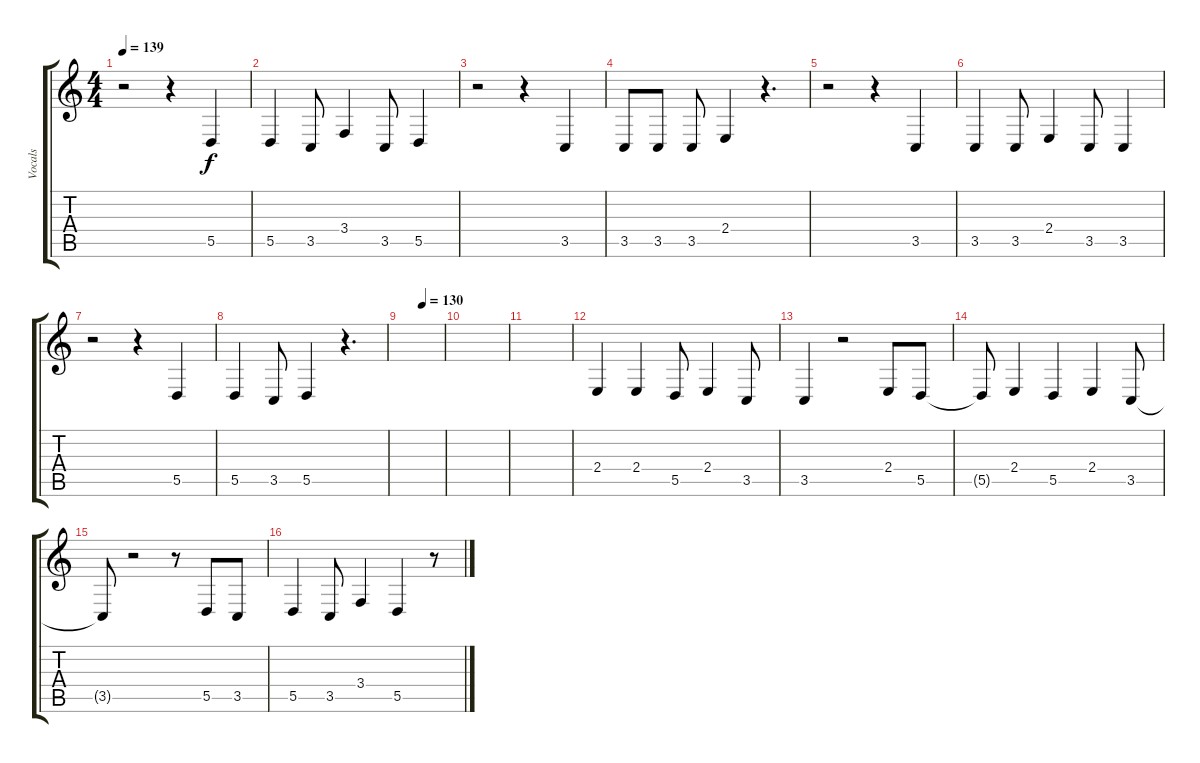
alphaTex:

\track ("Vocals" "Vocals") {instrument tenorsax}
\staff {score tabs}
\tuning (E4 B3 G3 D3 A2 E2) {hide}
\ts (4 4)
\tempo 139
\clef g2
\ks c
r.2{dy f} r.4 5.5.4 |
5.5.4 3.5.8 3.4.4 3.5.8 5.5.4 |
r.2 r.4 3.5.4 |
3.5.8 3.5.8 3.5.8 2.4.4 r.4{d} |
r.2 r.4 3.5.4 |
3.5.4 3.5.8 2.4.4 3.5.8 3.5.4 |
r.2 r.4 5.5.4 |
5.5.4 3.5.8 5.5.4 r.4{d} |
\tempo (130 0.5)
|
|
|
2.4.4{volume 14} 2.4.4 5.5.8 2.4.4 3.5.8 |
3.5.4 r.2 2.4.8 5.5.8 |
5.5{t}.8 2.4.4 5.5.4 2.4.4 3.5.8 |
3.5{t}.8 r.2 r.8 5.5.8 3.5.8 |
5.5.4 3.5.8 3.4.4 5.5.4 r.8
